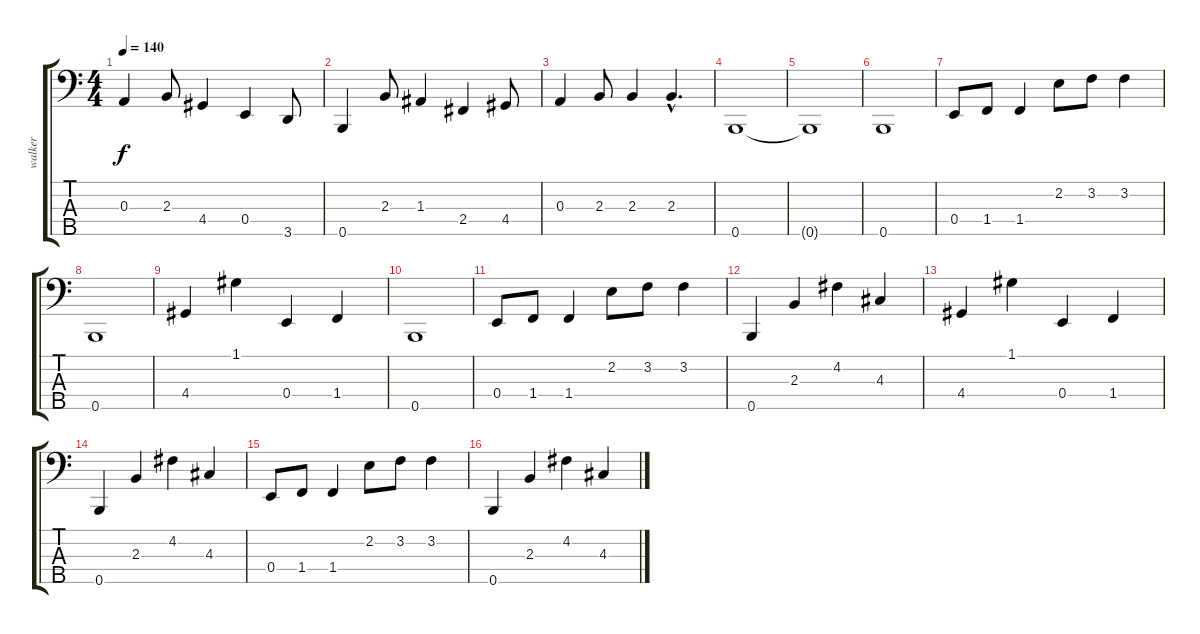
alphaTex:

\track ("walker" "walker") {instrument electricbasspick}
\staff {score tabs}
\tuning (G2 D2 A1 E1 B0) {hide}
\ts (4 4)
\tempo 140
\clef f4
\ks c
0.3.4{dy f} 2.3.8 4.4.4 0.4.4 3.5.8 |
0.5.4 2.3.8 1.3.4 2.4.4 4.4.8 |
0.3.4 2.3.8 2.3.4 2.3{hac}.4{d} |
0.5.1 |
0.5{t}.1 |
0.5.1 |
0.4.8 1.4.8 1.4.4 2.2.8 3.2.8 3.2.4 |
0.5.1 |
4.4.4 1.1.4 0.4.4 1.4.4 |
0.5.1 |
0.4.8 1.4.8 1.4.4 2.2.8 3.2.8 3.2.4 |
0.5.4 2.3.4 4.2.4 4.3.4 |
4.4.4 1.1.4 0.4.4 1.4.4 |
0.5.4 2.3.4 4.2.4 4.3.4 |
0.4.8 1.4.8 1.4.4 2.2.8 3.2.8 3.2.4 |
0.5.4 2.3.4 4.2.4 4.3.4
